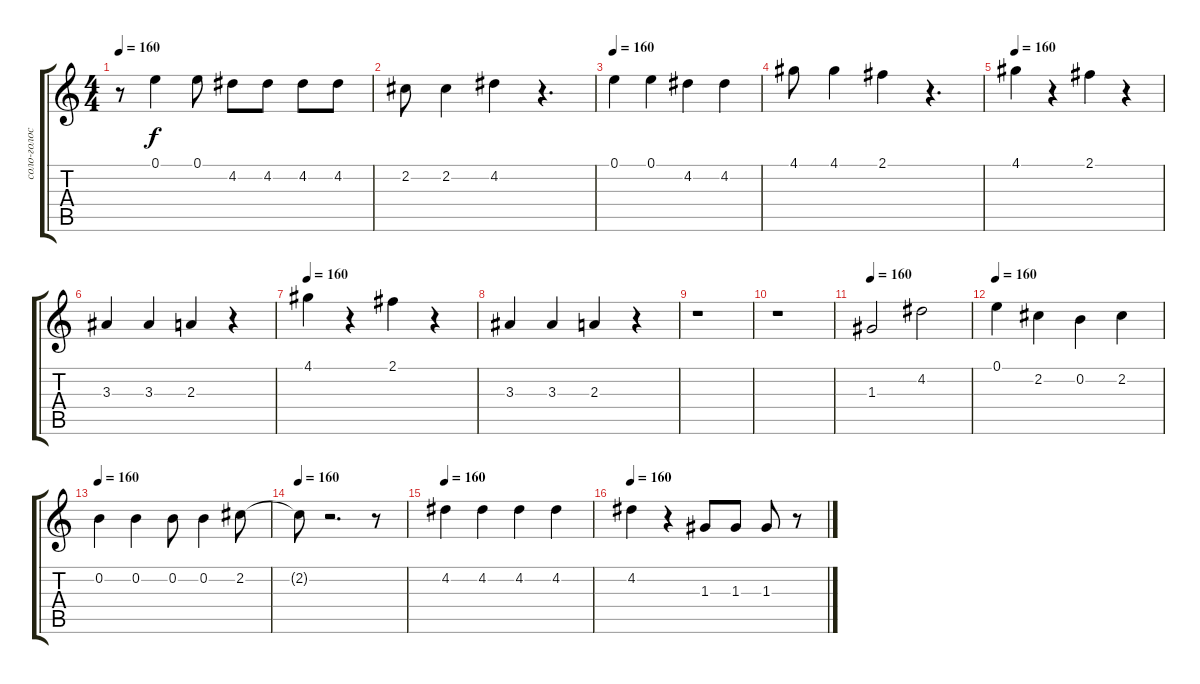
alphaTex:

\track ("соло-голос" "соло-голос") {instrument overdrivenguitar}
\staff {score tabs}
\tuning (E4 B3 G3 D3 A2 E2) {hide}
\ts (4 4)
\tempo 160
\clef g2
\ks c
r.8{dy f} 0.1.4 0.1.8 4.2.8 4.2.8 4.2.8 4.2.8 |
2.2.8 2.2.4 4.2.4 r.4{d} |
\tempo 160
0.1.4 0.1.4 4.2.4 4.2.4 |
4.1.8 4.1.4 2.1.4 r.4{d} |
\tempo 160
4.1.4 r.4 2.1.4 r.4 |
3.3.4 3.3.4 2.3.4 r.4 |
\tempo 160
4.1.4 r.4 2.1.4 r.4 |
3.3.4 3.3.4 2.3.4 r.4 |
r.1 |
r.1 |
\tempo 160
1.3.2 4.2.2 |
\tempo 160
0.1.4 2.2.4 0.2.4 2.2.4 |
\tempo 160
0.2.4 0.2.4 0.2.8 0.2.4 2.2.8 |
\tempo 160
2.2{t}.8 r.2{d} r.8 |
\tempo 160
4.2.4 4.2.4 4.2.4 4.2.4 |
\tempo 160
4.2.4 r.4 1.3.8 1.3.8 1.3.8 r.8
